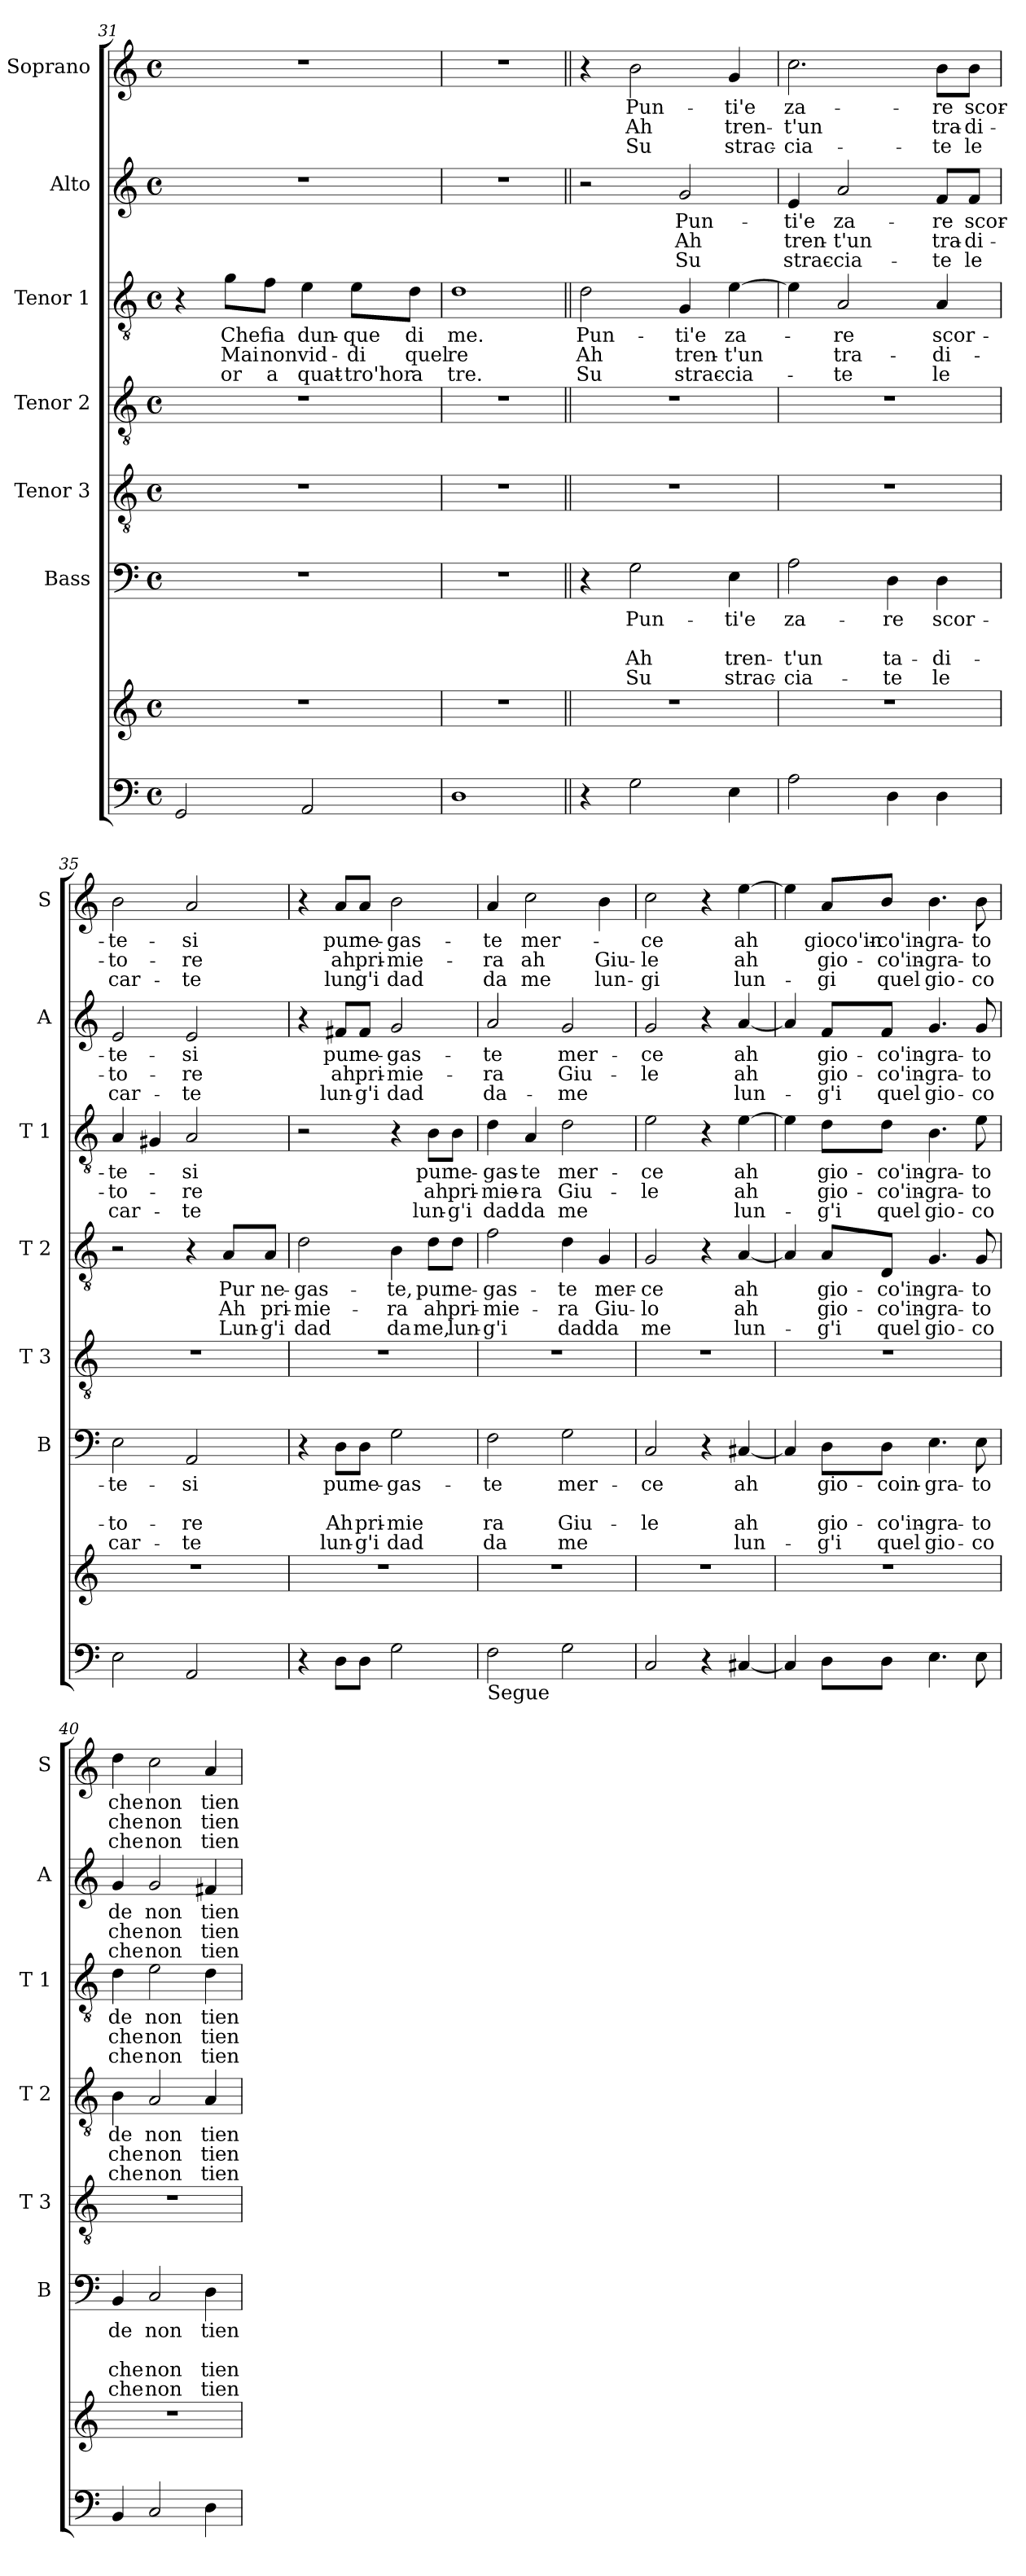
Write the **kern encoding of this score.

**kern	**kern	**kern	**text	**text	**text	**text	**kern	**kern	**text	**text	**text	**kern	**text	**text	**text	**kern	**text	**text	**text	**kern	**text	**text	**text
*part7	*part7	*part6	*part6	*part6	*part6	*part6	*part5	*part4	*part4	*part4	*part4	*part3	*part3	*part3	*part3	*part2	*part2	*part2	*part2	*part1	*part1	*part1	*part1
*staff8	*staff7	*staff6	*staff6	*staff6	*staff6	*staff6	*staff5	*staff4	*staff4	*staff4	*staff4	*staff3	*staff3	*staff3	*staff3	*staff2	*staff2	*staff2	*staff2	*staff1	*staff1	*staff1	*staff1
*	*	*I"Bass	*	*	*	*	*I"Tenor 3	*I"Tenor 2	*	*	*	*I"Tenor 1	*	*	*	*I"Alto	*	*	*	*I"Soprano	*	*	*
*	*	*I'B	*	*	*	*	*I'T 3	*I'T 2	*	*	*	*I'T 1	*	*	*	*I'A	*	*	*	*I'S	*	*	*
*clefF4	*clefG2	*clefF4	*	*	*	*	*clefGv2	*clefGv2	*	*	*	*clefGv2	*	*	*	*clefG2	*	*	*	*clefG2	*	*	*
*k[]	*k[]	*k[]	*	*	*	*	*k[]	*k[]	*	*	*	*k[]	*	*	*	*k[]	*	*	*	*k[]	*	*	*
*C:	*C:	*C:	*	*	*	*	*C:	*C:	*	*	*	*C:	*	*	*	*C:	*	*	*	*C:	*	*	*
*M4/4	*M4/4	*M4/4	*	*	*	*	*M4/4	*M4/4	*	*	*	*M4/4	*	*	*	*M4/4	*	*	*	*M4/4	*	*	*
*met(c)	*met(c)	*met(c)	*	*	*	*	*met(c)	*met(c)	*	*	*	*met(c)	*	*	*	*met(c)	*	*	*	*met(c)	*	*	*
=31	=31	=31	=31	=31	=31	=31	=31	=31	=31	=31	=31	=31	=31	=31	=31	=31	=31	=31	=31	=31	=31	=31	=31
2GG/	1r	1r	.	.	.	.	1r	1r	.	.	.	4r	.	.	.	1r	.	.	.	1r	.	.	.
.	.	.	.	.	.	.	.	.	.	.	.	8g\L	Che	Mai	or	.	.	.	.	.	.	.	.
.	.	.	.	.	.	.	.	.	.	.	.	8f\J	fia	non	a	.	.	.	.	.	.	.	.
2AA/	.	.	.	.	.	.	.	.	.	.	.	4e\	dun-	vid-	quat-	.	.	.	.	.	.	.	.
.	.	.	.	.	.	.	.	.	.	.	.	8e\L	-que	-di	-tro'hor	.	.	.	.	.	.	.	.
.	.	.	.	.	.	.	.	.	.	.	.	8d\J	di	quel	a	.	.	.	.	.	.	.	.
=32	=32	=32	=32	=32	=32	=32	=32	=32	=32	=32	=32	=32	=32	=32	=32	=32	=32	=32	=32	=32	=32	=32	=32
1D	1r	1r	.	.	.	.	1r	1r	.	.	.	1d	me.	re	tre.	1r	.	.	.	1r	.	.	.
!!LO:PB:g=z
=33||	=33||	=33||	=33||	=33||	=33||	=33||	=33||	=33||	=33||	=33||	=33||	=33||	=33||	=33||	=33||	=33||	=33||	=33||	=33||	=33||	=33||	=33||	=33||
4r	1r	4r	.	.	.	.	1r	1r	.	.	.	2d\	Pun-	Ah	Su	2r	.	.	.	4r	.	.	.
2G\	.	2G\	Pun-	.	Ah	Su	.	.	.	.	.	.	.	.	.	.	.	.	.	2b\	Pun-	Ah	Su
.	.	.	.	.	.	.	.	.	.	.	.	4G/	-ti'e	tren-	strac-	2g/	Pun-	Ah	Su	.	.	.	.
4E\	.	4E\	-ti'e	.	tren-	strac-	.	.	.	.	.	[4e\	za-	-t'un	-cia-	.	.	.	.	4g/	-ti'e	tren-	strac-
=34	=34	=34	=34	=34	=34	=34	=34	=34	=34	=34	=34	=34	=34	=34	=34	=34	=34	=34	=34	=34	=34	=34	=34
2A\	1r	2A\	za-	.	-t'un	-cia-	1r	1r	.	.	.	4e\]	.	.	.	4e/	-ti'e	tren-	strac-	2.cc\	za-	-t'un	-cia-
.	.	.	.	.	.	.	.	.	.	.	.	2A/	-re	tra-	-te	2a/	za-	-t'un	-cia-	.	.	.	.
4D\	.	4D\	-re	.	ta-	-te	.	.	.	.	.	.	.	.	.	.	.	.	.	.	.	.	.
4D\	.	4D\	scor-	.	-di-	le	.	.	.	.	.	4A/	scor-	-di-	le	8f/L	-re	tra-	-te	8b\L	-re	tra-	-te
.	.	.	.	.	.	.	.	.	.	.	.	.	.	.	.	8f/J	scor-	-di-	le	8b\J	scor-	-di-	le
=35	=35	=35	=35	=35	=35	=35	=35	=35	=35	=35	=35	=35	=35	=35	=35	=35	=35	=35	=35	=35	=35	=35	=35
2E\	1r	2E\	-te-	.	-to-	car-	1r	2r	.	.	.	4A/	-te-	-to-	car-	2e/	-te-	-to-	car-	2b\	-te-	-to-	car-
.	.	.	.	.	.	.	.	.	.	.	.	4G#X/	.	.	.	.	.	.	.	.	.	.	.
2AA/	.	2AA/	-si	.	-re	-te	.	4r	.	.	.	2A/	-si	-re	-te	2e/	-si	-re	-te	2a/	-si	-re	-te
.	.	.	.	.	.	.	.	8A/L	Pur	Ah	Lun-	.	.	.	.	.	.	.	.	.	.	.	.
.	.	.	.	.	.	.	.	8A/J	ne-	pri-	-g'i	.	.	.	.	.	.	.	.	.	.	.	.
=36	=36	=36	=36	=36	=36	=36	=36	=36	=36	=36	=36	=36	=36	=36	=36	=36	=36	=36	=36	=36	=36	=36	=36
4r	1r	4r	.	.	.	.	1r	2d\	-gas-	-mie-	dad	2r	.	.	.	4r	.	.	.	4r	.	.	.
8D\L	.	8D\L	pur	.	Ah	lun-	.	.	.	.	.	.	.	.	.	8f#X/L	pur	ah	lun-	8a/L	pur	ah	lun
8D\J	.	8D\J	ne-	.	pri-	-g'i	.	.	.	.	.	.	.	.	.	8f#/J	ne-	pri-	-g'i	8a/J	ne-	pri-	g'i
2G\	.	2G\	-gas-	.	-mie	dad	.	4B\	-te,	-ra	da	4r	.	.	.	2g/	-gas-	-mie-	dad	2b\	-gas-	-mie-	dad
.	.	.	.	.	.	.	.	8d\L	pur	ah	me,	8B\L	pur	ah	lun-	.	.	.	.	.	.	.	.
.	.	.	.	.	.	.	.	8d\J	ne-	pri-	lun-	8B\J	ne-	pri-	-g'i	.	.	.	.	.	.	.	.
=37	=37	=37	=37	=37	=37	=37	=37	=37	=37	=37	=37	=37	=37	=37	=37	=37	=37	=37	=37	=37	=37	=37	=37
!LO:TX:b:t=Segue	!	!	!	!	!	!	!	!	!	!	!	!	!	!	!	!	!	!	!	!	!	!	!
2F\	1r	2F\	-te	.	ra	da	1r	2f\	-gas-	-mie-	-g'i	4d\	-gas-	-mie-	dad	2a/	-te	-ra	da-	4a/	-te	-ra	da
.	.	.	.	.	.	.	.	.	.	.	.	4A/	-te	-ra	da	.	.	.	.	2cc\	mer-	ah	me
2G\	.	2G\	mer-	.	Giu-	me	.	4d\	-te	-ra	dad	2d\	mer-	Giu-	me	2g/	mer-	Giu-	-me	.	.	.	.
.	.	.	.	.	.	.	.	4G/	mer-	Giu-	da	.	.	.	.	.	.	.	.	4b\	.	Giu-	lun-
!!LO:LB:g=z
=38	=38	=38	=38	=38	=38	=38	=38	=38	=38	=38	=38	=38	=38	=38	=38	=38	=38	=38	=38	=38	=38	=38	=38
2C/	1r	2C/	-ce	.	-le	.	1r	2G/	-ce	-lo	me	2e\	-ce	-le	.	2g/	-ce	-le	.	2cc\	-ce	-le	-gi
4r	.	4r	.	.	.	.	.	4r	.	.	.	4r	.	.	.	4r	.	.	.	4r	.	.	.
[4C#X/	.	[4C#X/	ah	.	ah	lun-	.	[4A/	ah	ah	lun-	[4e\	ah	ah	lun-	[4a/	ah	ah	lun-	[4ee\	ah	ah	lun-
=39	=39	=39	=39	=39	=39	=39	=39	=39	=39	=39	=39	=39	=39	=39	=39	=39	=39	=39	=39	=39	=39	=39	=39
4C#/]	1r	4C#/]	.	.	.	.	1r	4A/]	.	.	.	4e\]	.	.	.	4a/]	.	.	.	4ee\]	.	.	.
8D\L	.	8D\L	gio-	.	gio-	-g'i	.	8A/L	gio-	gio-	-g'i	8d\L	gio-	gio-	-g'i	8f/L	gio-	gio-	-g'i	8a/L	gioco'in-	gio-	-gi
8D\J	.	8D\J	-coin-	.	-co'in-	quel	.	8D/J	-co'in-	-co'in-	quel	8d\J	-co'in-	-co'in-	quel	8f/J	-co'in-	-co'in-	quel	8b/J	-co'in-	-co'in-	quel
4.E\	.	4.E\	-gra-	.	-gra-	gio-	.	4.G/	-gra-	-gra-	gio-	4.B\	-gra-	-gra-	gio-	4.g/	-gra-	-gra-	gio-	4.b\	-gra-	-gra-	gio-
8E\	.	8E\	-to	.	-to	-co	.	8G/	-to	-to	-co	8e\	-to	-to	-co	8g/	-to	-to	-co	8b\	-to	-to	-co
=40	=40	=40	=40	=40	=40	=40	=40	=40	=40	=40	=40	=40	=40	=40	=40	=40	=40	=40	=40	=40	=40	=40	=40
4BB/	1r	4BB/	de	.	che	che	1r	4B\	de	che	che	4d\	de	che	che	4g/	de	che	che	4dd\	che	che	che
2C/	.	2C/	non	.	non	non	.	2A/	non	non	non	2e\	non	non	non	2g/	non	non	non	2cc\	non	non	non
4D\	.	4D\	tien	.	tien	tien	.	4A/	tien	tien	tien	4d\	tien	tien	tien	4f#X/	tien	tien	tien	4a/	tien	tien	tien
=	=	=	=	=	=	=	=	=	=	=	=	=	=	=	=	=	=	=	=	=	=	=	=
*-	*-	*-	*-	*-	*-	*-	*-	*-	*-	*-	*-	*-	*-	*-	*-	*-	*-	*-	*-	*-	*-	*-	*-
